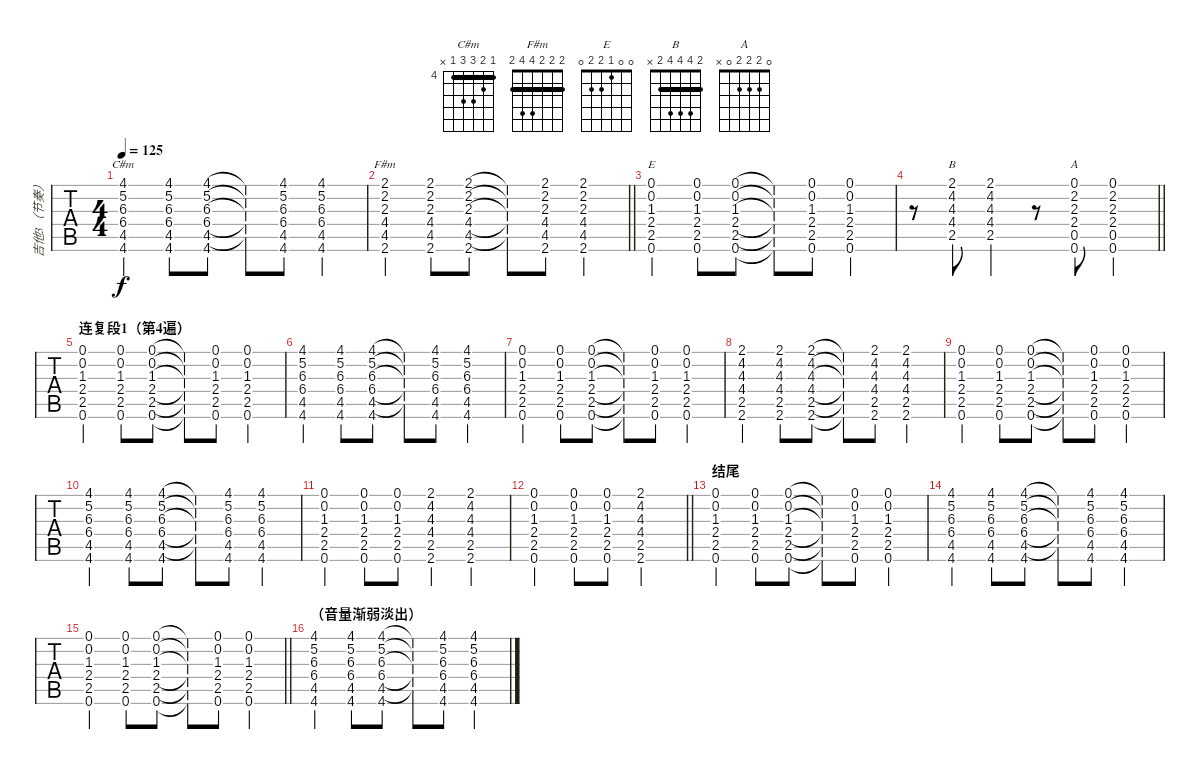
\track ("吉他3（节奏）" "吉他3（节奏）") {instrument acousticguitarsteel}
\staff {tabs}
\tuning (E4 B3 G3 D3 A2 E2) {hide}
\chord ("C#m" 4 5 6 6 4 x) {firstfret 4 barre 4}
\chord ("F#m" 2 2 2 4 4 2) {barre 2}
\chord ("E" 0 0 1 2 2 0)
\chord ("B" 2 4 4 4 2 x) {barre 2}
\chord ("A" 0 2 2 2 0 x)
\ts (4 4)
\tempo 125
\clef g2
\ks e
(4.1 5.2 6.3 6.4 4.5 4.6).4{ch "C#m" dy f} (4.1 5.2 6.3 6.4 4.5 4.6).8 (4.1 5.2 6.3 6.4 4.5 4.6).8 (4.1{t} 5.2{t} 6.3{t} 6.4{t} 4.5{t}).8 (4.1 5.2 6.3 6.4 4.5 4.6).8 (4.1 5.2 6.3 6.4 4.5 4.6).4 |
\barLineRight lightlight
(2.1 2.2 2.3 4.4 4.5 2.6).4{ch "F#m"} (2.1 2.2 2.3 4.4 4.5 2.6).8 (2.1 2.2 2.3 4.4 4.5 2.6).8 (2.1{t} 2.2{t} 2.3{t} 4.4{t} 4.5{t}).8 (2.1 2.2 2.3 4.4 4.5 2.6).8 (2.1 2.2 2.3 4.4 4.5 2.6).4 |
(0.1 0.2 1.3 2.4 2.5 0.6).4{ch "E"} (0.1 0.2 1.3 2.4 2.5 0.6).8 (0.1 0.2 1.3 2.4 2.5 0.6).8 (0.1{t} 0.2{t} 1.3{t} 2.4{t} 2.5{t} 0.6{t}).8 (0.1 0.2 1.3 2.4 2.5 0.6).8 (0.1 0.2 1.3 2.4 2.5 0.6).4 |
\barLineRight lightlight
r.8 (2.1 4.2 4.3 4.4 2.5).8{ch "B"} (2.1 4.2 4.3 4.4 2.5).4 r.8 (0.1 2.2 2.3 2.4 0.5 0.6).8{ch "A"} (0.1 2.2 2.3 2.4 0.5 0.6).4 |
\section ("" "连复段1（第4遍）")
(0.1 0.2 1.3 2.4 2.5 0.6).4 (0.1 0.2 1.3 2.4 2.5 0.6).8 (0.1 0.2 1.3 2.4 2.5 0.6).8 (0.1{t} 0.2{t} 1.3{t} 2.4{t} 2.5{t} 0.6{t}).8 (0.1 0.2 1.3 2.4 2.5 0.6).8 (0.1 0.2 1.3 2.4 2.5 0.6).4 |
(4.1 5.2 6.3 6.4 4.5 4.6).4 (4.1 5.2 6.3 6.4 4.5 4.6).8 (4.1 5.2 6.3 6.4 4.5 4.6).8 (4.1{t} 5.2{t} 6.3{t} 6.4{t} 4.5{t}).8 (4.1 5.2 6.3 6.4 4.5 4.6).8 (4.1 5.2 6.3 6.4 4.5 4.6).4 |
(0.1 0.2 1.3 2.4 2.5 0.6).4 (0.1 0.2 1.3 2.4 2.5 0.6).8 (0.1 0.2 1.3 2.4 2.5 0.6).8 (0.1{t} 0.2{t} 1.3{t} 2.4{t} 2.5{t} 0.6{t}).8 (0.1 0.2 1.3 2.4 2.5 0.6).8 (0.1 0.2 1.3 2.4 2.5 0.6).4 |
(2.1 4.2 4.3 4.4 2.5 2.6).4 (2.1 4.2 4.3 4.4 2.5 2.6).8 (2.1 4.2 4.3 4.4 2.5 2.6).8 (2.1{t} 4.2{t} 4.3{t} 4.4{t} 2.5{t} 2.6{t}).8 (2.1 4.2 4.3 4.4 2.5 2.6).8 (2.1 4.2 4.3 4.4 2.5 2.6).4 |
(0.1 0.2 1.3 2.4 2.5 0.6).4 (0.1 0.2 1.3 2.4 2.5 0.6).8 (0.1 0.2 1.3 2.4 2.5 0.6).8 (0.1{t} 0.2{t} 1.3{t} 2.4{t} 2.5{t} 0.6{t}).8 (0.1 0.2 1.3 2.4 2.5 0.6).8 (0.1 0.2 1.3 2.4 2.5 0.6).4 |
(4.1 5.2 6.3 6.4 4.5 4.6).4 (4.1 5.2 6.3 6.4 4.5 4.6).8 (4.1 5.2 6.3 6.4 4.5 4.6).8 (4.1{t} 5.2{t} 6.3{t} 6.4{t} 4.5{t}).8 (4.1 5.2 6.3 6.4 4.5 4.6).8 (4.1 5.2 6.3 6.4 4.5 4.6).4 |
(0.1 0.2 1.3 2.4 2.5 0.6).4 (0.1 0.2 1.3 2.4 2.5 0.6).8 (0.1 0.2 1.3 2.4 2.5 0.6).8 (2.1 4.2 4.3 4.4 2.5 2.6).4 (2.1 4.2 4.3 4.4 2.5 2.6).4 |
\barLineRight lightlight
(0.1 0.2 1.3 2.4 2.5 0.6).4 (0.1 0.2 1.3 2.4 2.5 0.6).8 (0.1 0.2 1.3 2.4 2.5 0.6).8 (2.1 4.2 4.3 4.4 2.5 2.6).2 |
\section ("" "结尾")
(0.1 0.2 1.3 2.4 2.5 0.6).4 (0.1 0.2 1.3 2.4 2.5 0.6).8 (0.1 0.2 1.3 2.4 2.5 0.6).8 (0.1{t} 0.2{t} 1.3{t} 2.4{t} 2.5{t} 0.6{t}).8 (0.1 0.2 1.3 2.4 2.5 0.6).8 (0.1 0.2 1.3 2.4 2.5 0.6).4 |
(4.1 5.2 6.3 6.4 4.5 4.6).4 (4.1 5.2 6.3 6.4 4.5 4.6).8 (4.1 5.2 6.3 6.4 4.5 4.6).8 (4.1{t} 5.2{t} 6.3{t} 6.4{t} 4.5{t}).8 (4.1 5.2 6.3 6.4 4.5 4.6).8 (4.1 5.2 6.3 6.4 4.5 4.6).4 |
\barLineRight lightlight
(0.1 0.2 1.3 2.4 2.5 0.6).4 (0.1 0.2 1.3 2.4 2.5 0.6).8 (0.1 0.2 1.3 2.4 2.5 0.6).8 (0.1{t} 0.2{t} 1.3{t} 2.4{t} 2.5{t} 0.6{t}).8 (0.1 0.2 1.3 2.4 2.5 0.6).8 (0.1 0.2 1.3 2.4 2.5 0.6).4 |
\section ("" "（音量渐弱淡出）")
(4.1 5.2 6.3 6.4 4.5 4.6).4 (4.1 5.2 6.3 6.4 4.5 4.6).8 (4.1 5.2 6.3 6.4 4.5 4.6).8 (4.1{t} 5.2{t} 6.3{t} 6.4{t} 4.5{t}).8 (4.1 5.2 6.3 6.4 4.5 4.6).8 (4.1 5.2 6.3 6.4 4.5 4.6).4
